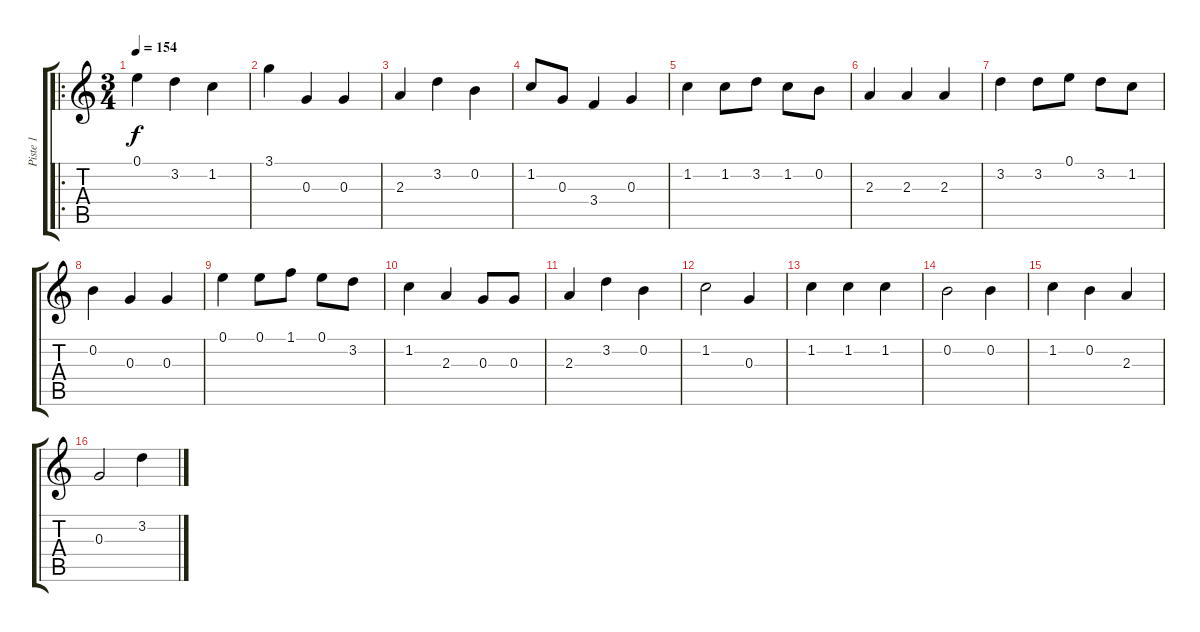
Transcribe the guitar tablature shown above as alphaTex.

\track ("Piste 1" "Piste 1") {instrument acousticguitarsteel}
\staff {score tabs}
\tuning (E4 B3 G3 D3 A2 E2) {hide}
\ro
\ts (3 4)
\tempo 154
\clef g2
\ks c
0.1.4{dy f instrument acousticguitarsteel} 3.2.4 1.2.4 |
3.1.4 0.3.4 0.3.4 |
2.3.4 3.2.4 0.2.4 |
1.2.8 0.3.8 3.4.4 0.3.4 |
1.2.4 1.2.8 3.2.8 1.2.8 0.2.8 |
2.3.4 2.3.4 2.3.4 |
3.2.4 3.2.8 0.1.8 3.2.8 1.2.8 |
0.2.4 0.3.4 0.3.4 |
0.1.4 0.1.8 1.1.8 0.1.8 3.2.8 |
1.2.4 2.3.4 0.3.8 0.3.8 |
2.3.4 3.2.4 0.2.4 |
1.2.2 0.3.4 |
1.2.4 1.2.4 1.2.4 |
0.2.2 0.2.4 |
1.2.4 0.2.4 2.3.4 |
0.3.2 3.2.4
